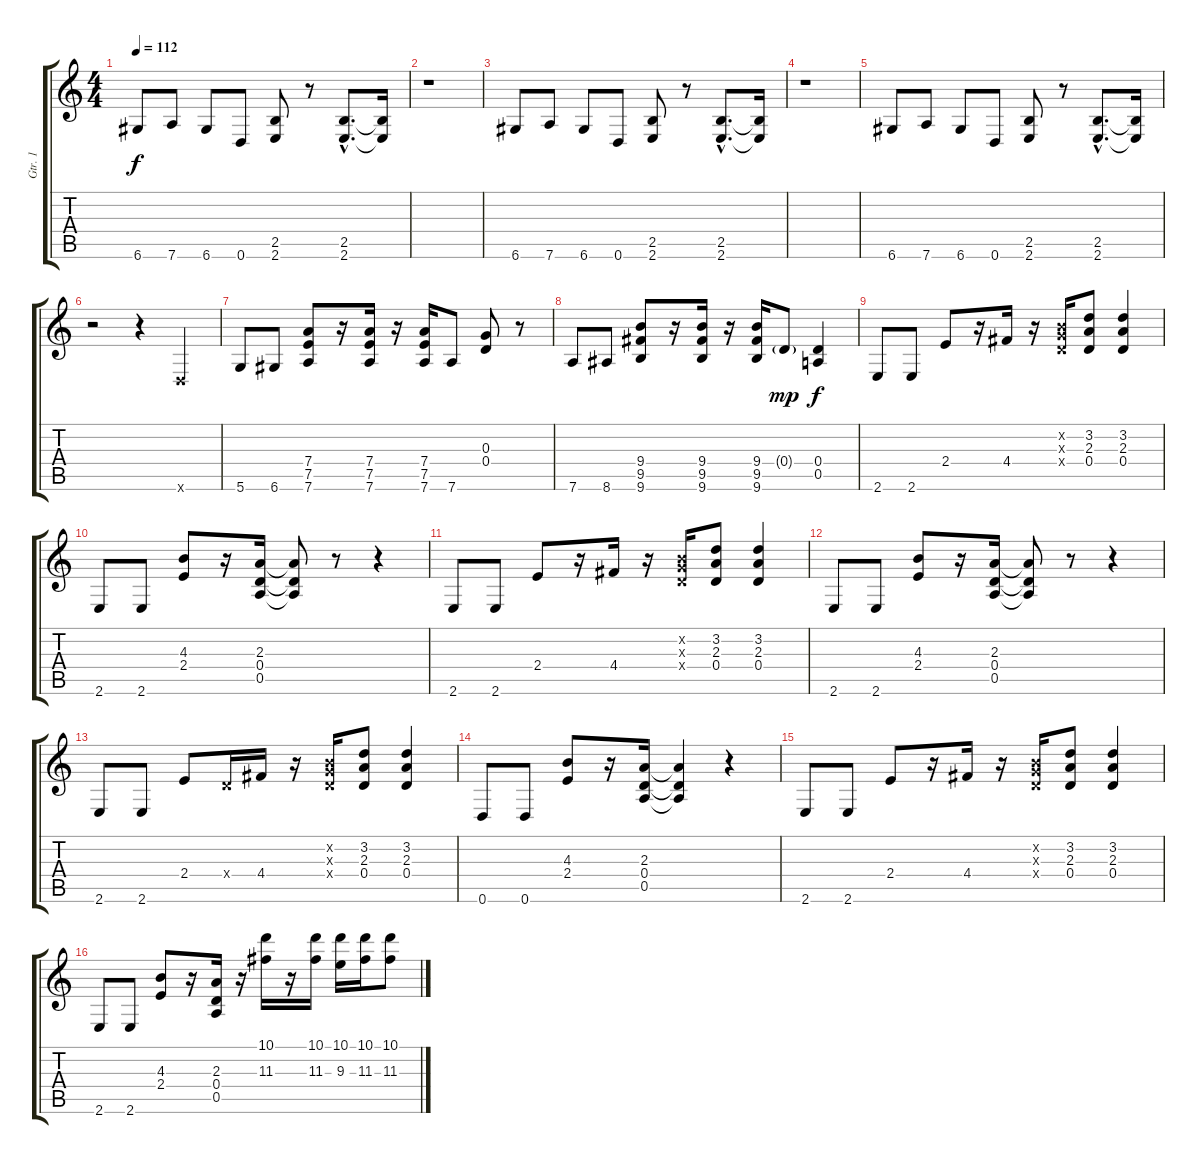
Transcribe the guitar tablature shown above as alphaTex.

\track ("Gtr. 1" "Gtr. 1") {instrument distortionguitar}
\staff {score tabs}
\tuning (E4 B3 G3 D3 A2 D2) {hide}
\ts (4 4)
\tempo 112
\clef g2
\ks c
6.6.8{dy f} 7.6.8 6.6.8 0.6.8 (2.5 2.6).8 r.8 (2.5{hac} 2.6{hac}).8{d} (2.5{t} 2.6{t}).16 |
r.1 |
6.6.8 7.6.8 6.6.8 0.6.8 (2.5 2.6).8 r.8 (2.5{hac} 2.6{hac}).8{d} (2.5{t} 2.6{t}).16 |
r.1 |
6.6.8 7.6.8 6.6.8 0.6.8 (2.5 2.6).8 r.8 (2.5{hac} 2.6{hac}).8{d} (2.5{t} 2.6{t}).16 |
r.2 r.4 0.6{x}.4 |
5.6.8 6.6.8 (7.4 7.5 7.6).8 r.16 (7.4 7.5 7.6).16 r.16 (7.4 7.5 7.6).16 7.6.8 (0.3 0.4).8 r.8 |
7.6.8 8.6.8 (9.4 9.5 9.6).8 r.16 (9.4 9.5 9.6).16 r.16 (9.4 9.5 9.6).16 0.4{g}.8{dy mp} (0.4 0.5).4{dy f} |
2.6.8 2.6.8 2.4.8 r.16 4.4.16 r.16 (0.2{x} 0.3{x} 0.4{x}).16 (3.2 2.3 0.4).8 (3.2 2.3 0.4).4 |
2.6.8 2.6.8 (4.3 2.4).8 r.16 (2.3 0.4 0.5).16 (2.3{t} 0.4{t} 0.5{t}).8 r.8 r.4 |
2.6.8 2.6.8 2.4.8 r.16 4.4.16 r.16 (0.2{x} 0.3{x} 0.4{x}).16 (3.2 2.3 0.4).8 (3.2 2.3 0.4).4 |
2.6.8 2.6.8 (4.3 2.4).8 r.16 (2.3 0.4 0.5).16 (2.3{t} 0.4{t} 0.5{t}).8 r.8 r.4 |
2.6.8 2.6.8 2.4.8 0.4{x}.16 4.4.16 r.16 (0.2{x} 0.3{x} 0.4{x}).16 (3.2 2.3 0.4).8 (3.2 2.3 0.4).4 |
0.6.8 0.6.8 (4.3 2.4).8 r.16 (2.3 0.4 0.5).16 (2.3{t} 0.4{t} 0.5{t}).4 r.4 |
2.6.8 2.6.8 2.4.8 r.16 4.4.16 r.16 (0.2{x} 0.3{x} 0.4{x}).16 (3.2 2.3 0.4).8 (3.2 2.3 0.4).4 |
2.6.8 2.6.8 (4.3 2.4).8 r.16 (2.3 0.4 0.5).16 r.16 (10.1 11.3).16 r.16 (10.1 11.3).16 (10.1 9.3).16 (10.1 11.3).16 (10.1 11.3).8
